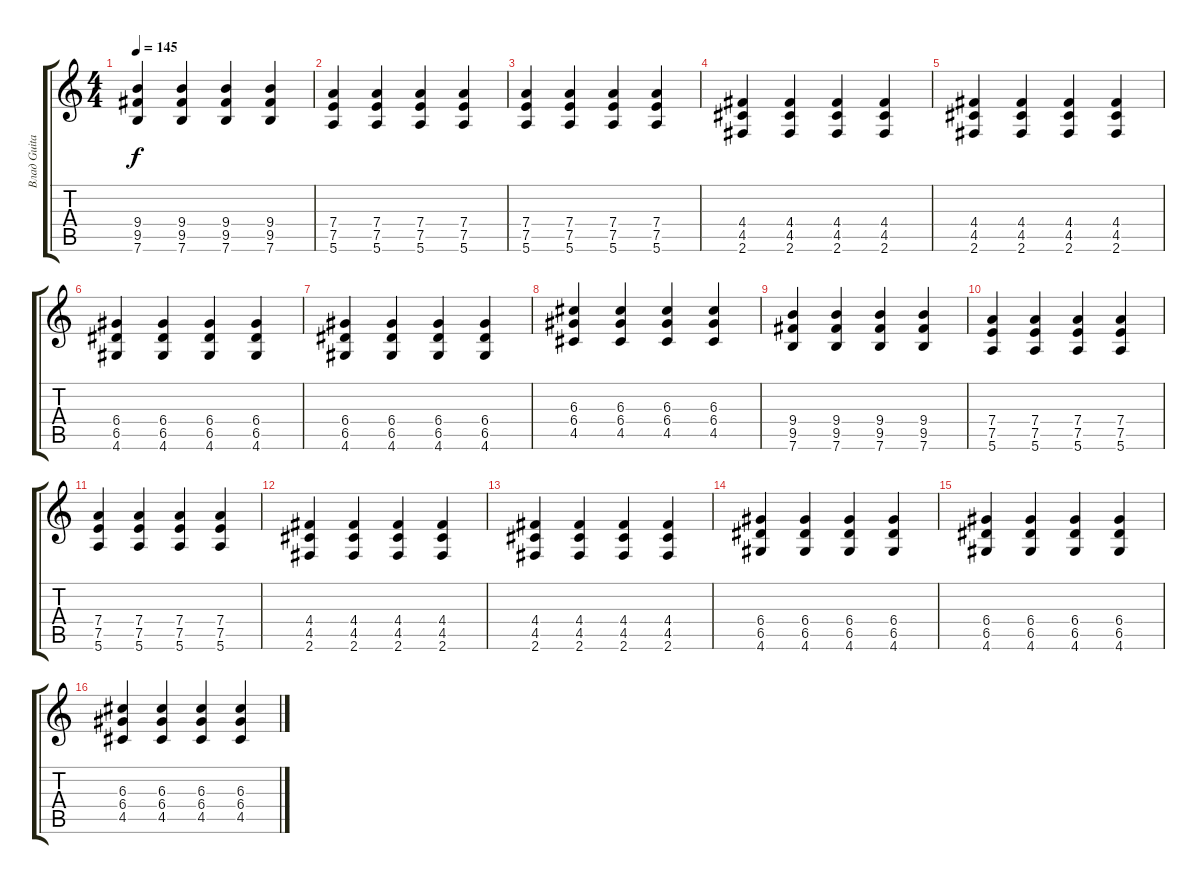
\track ("Влад Guitar" "Влад Guita") {instrument overdrivenguitar}
\staff {score tabs}
\tuning (E4 B3 G3 D3 A2 E2) {hide}
\ts (4 4)
\tempo 145
\clef g2
\ks c
(9.4 9.5 7.6).4{dy f} (9.4 9.5 7.6).4 (9.4 9.5 7.6).4 (9.4 9.5 7.6).4 |
(7.4 7.5 5.6).4 (7.4 7.5 5.6).4 (7.4 7.5 5.6).4 (7.4 7.5 5.6).4 |
(7.4 7.5 5.6).4 (7.4 7.5 5.6).4 (7.4 7.5 5.6).4 (7.4 7.5 5.6).4 |
(4.4 4.5 2.6).4 (4.4 4.5 2.6).4 (4.4 4.5 2.6).4 (4.4 4.5 2.6).4 |
(4.4 4.5 2.6).4 (4.4 4.5 2.6).4 (4.4 4.5 2.6).4 (4.4 4.5 2.6).4 |
(6.4 6.5 4.6).4 (6.4 6.5 4.6).4 (6.4 6.5 4.6).4 (6.4 6.5 4.6).4 |
(6.4 6.5 4.6).4 (6.4 6.5 4.6).4 (6.4 6.5 4.6).4 (6.4 6.5 4.6).4 |
(6.3 6.4 4.5).4 (6.3 6.4 4.5).4 (6.3 6.4 4.5).4 (6.3 6.4 4.5).4 |
(9.4 9.5 7.6).4 (9.4 9.5 7.6).4 (9.4 9.5 7.6).4 (9.4 9.5 7.6).4 |
(7.4 7.5 5.6).4 (7.4 7.5 5.6).4 (7.4 7.5 5.6).4 (7.4 7.5 5.6).4 |
(7.4 7.5 5.6).4 (7.4 7.5 5.6).4 (7.4 7.5 5.6).4 (7.4 7.5 5.6).4 |
(4.4 4.5 2.6).4 (4.4 4.5 2.6).4 (4.4 4.5 2.6).4 (4.4 4.5 2.6).4 |
(4.4 4.5 2.6).4 (4.4 4.5 2.6).4 (4.4 4.5 2.6).4 (4.4 4.5 2.6).4 |
(6.4 6.5 4.6).4 (6.4 6.5 4.6).4 (6.4 6.5 4.6).4 (6.4 6.5 4.6).4 |
(6.4 6.5 4.6).4 (6.4 6.5 4.6).4 (6.4 6.5 4.6).4 (6.4 6.5 4.6).4 |
(6.3 6.4 4.5).4 (6.3 6.4 4.5).4 (6.3 6.4 4.5).4 (6.3 6.4 4.5).4
